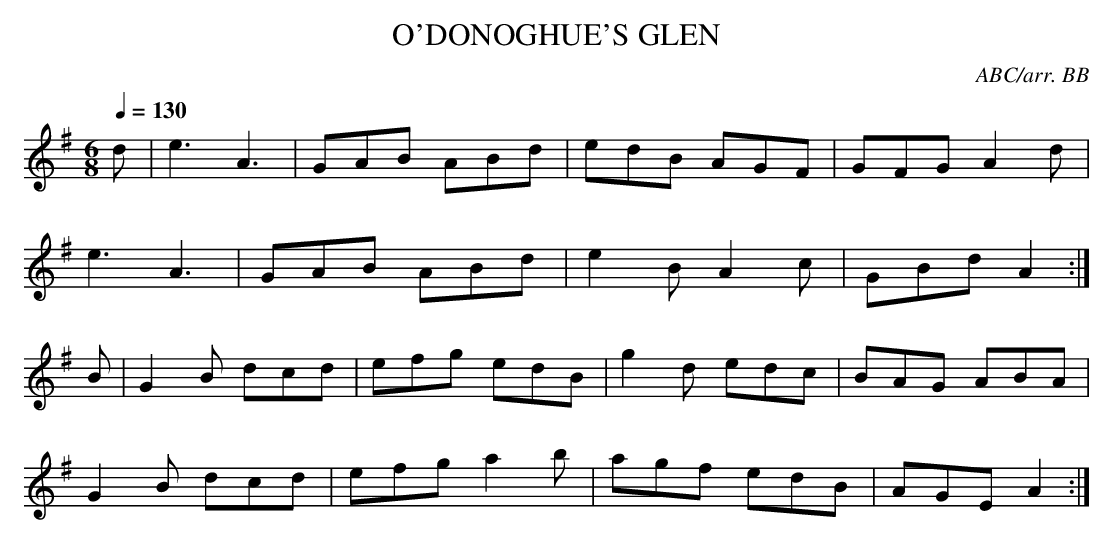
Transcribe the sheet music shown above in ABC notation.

X:1
T:O'DONOGHUE'S GLEN
C:ABC/arr. BB
Q:1/4=130
L:1/8
M:6/8
K:Ador
d|e3 A3|GAB ABd|edB AGF|GFG A2d|
e3 A3|GAB ABd|e2B A2c|GBd A2:|
B|G2B dcd|efg edB|g2d edc|BAG ABA|
G2B dcd|efg a2b|agf edB|AGE A2:|
